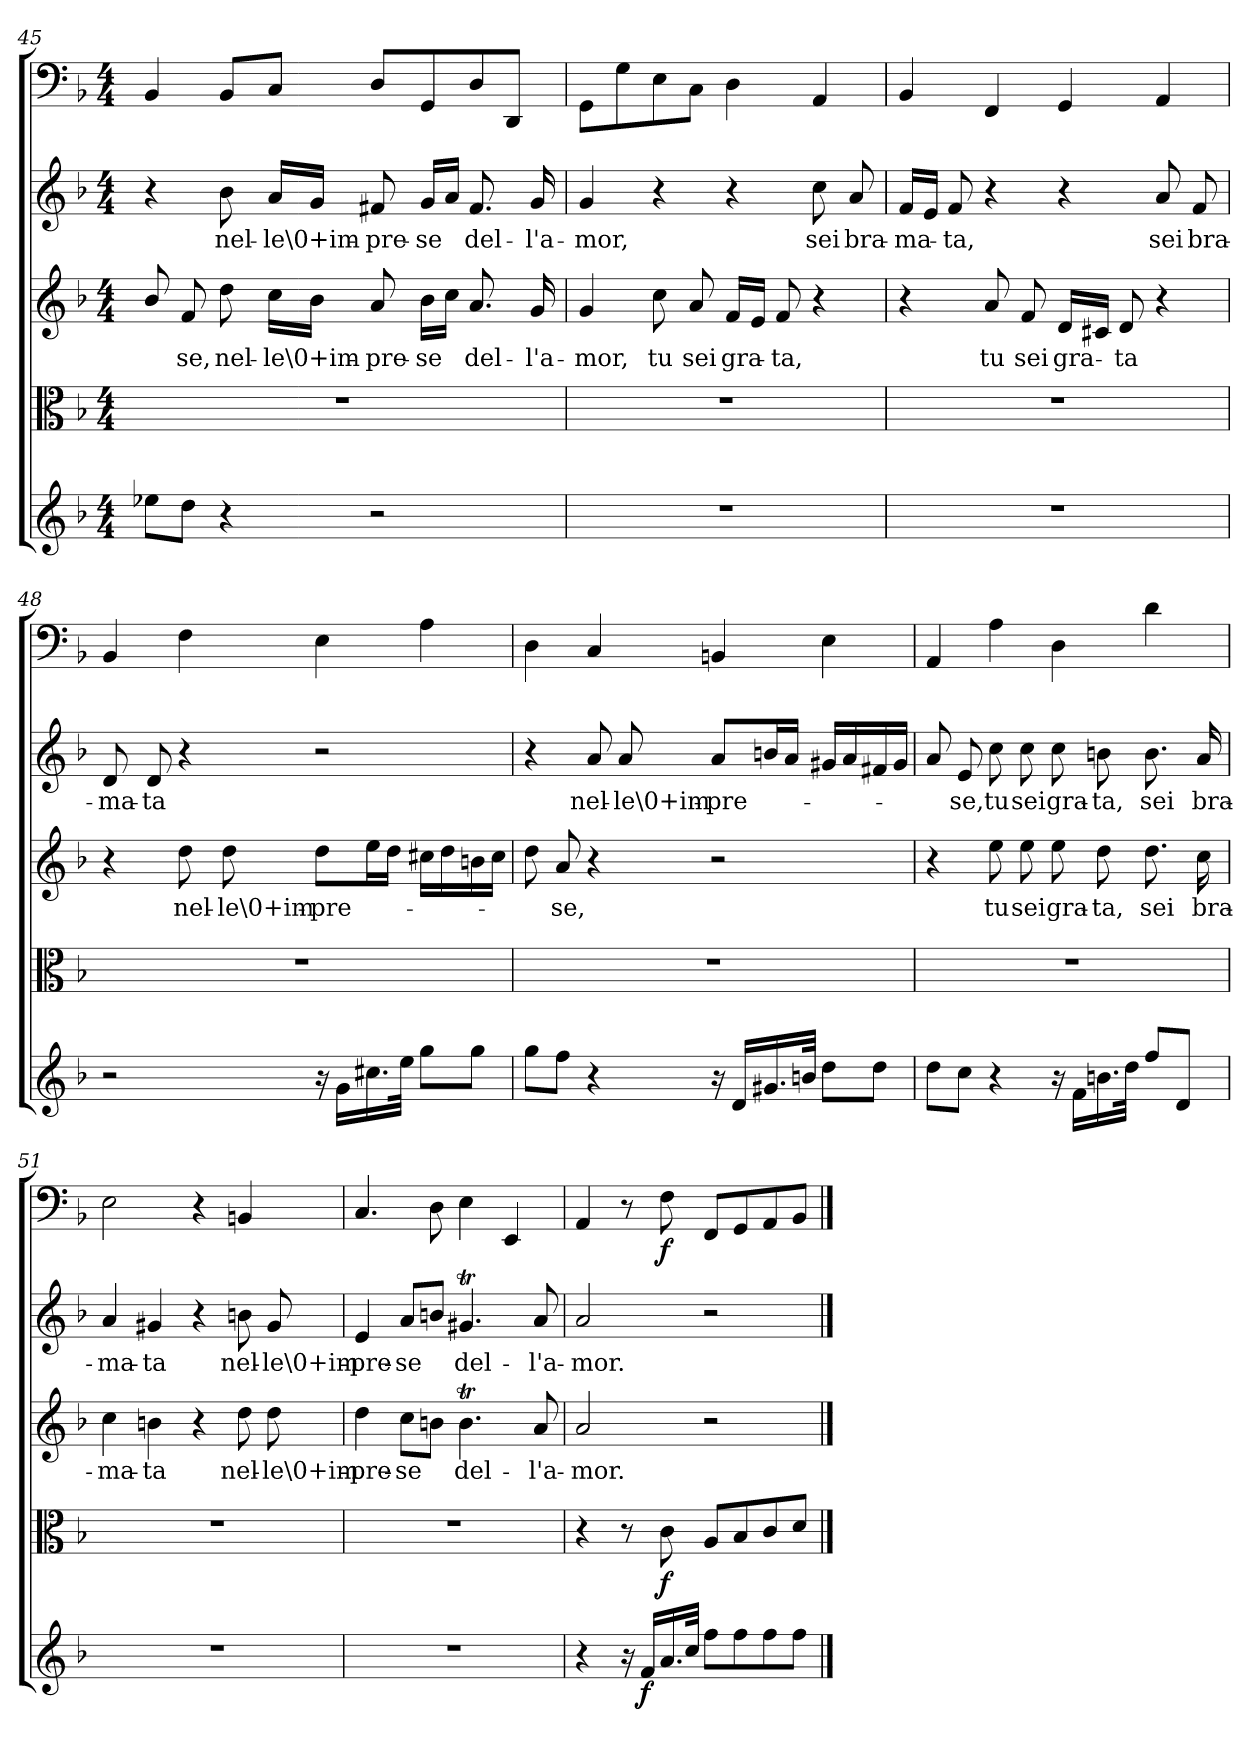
**kern	**dynam	**kern	**dynam	**kern	**text	**kern	**text	**kern	**dynam
*part5	*part5	*part4	*part4	*part3	*part3	*part2	*part2	*part1	*part1
*staff5	*staff5	*staff4	*staff4	*staff3	*staff3	*staff2	*staff2	*staff1	*staff1
*clefG2	*	*clefC3	*	*clefG2	*	*clefG2	*	*clefF4	*
*k[b-]	*	*k[b-]	*	*k[b-]	*	*k[b-]	*	*k[b-]	*
*F:	*	*F:	*	*F:	*	*F:	*	*F:	*
*M4/4	*	*M4/4	*	*M4/4	*	*M4/4	*	*M4/4	*
=45	=45	=45	=45	=45	=45	=45	=45	=45	=45
8ee-X\L	.	1r	.	8b-/	.	4r	.	4BB-/	.
8dd\J	.	.	.	8f/	-se,	.	.	.	.
4r	.	.	.	8dd\	nel-	8b-\	nel-	8BB-/L	.
.	.	.	.	16cc\LL	-le\0+im-	16a/LL	-le\0+im-	8C/J	.
.	.	.	.	16b-\JJ	.	16g/JJ	.	.	.
2r	.	.	.	8a/	-pre-	8f#X/	-pre-	8D/L	.
.	.	.	.	16b-\LL	-se	16g/LL	-se	8GG/	.
.	.	.	.	16cc\JJ	.	16a/JJ	.	.	.
.	.	.	.	8.a/	del-	8.f#/	del-	8D/	.
.	.	.	.	.	.	.	.	8DD/J	.
.	.	.	.	16g/	-l'a-	16g/	-l'a-	.	.
=46	=46	=46	=46	=46	=46	=46	=46	=46	=46
1r	.	1r	.	4g/	-mor,	4g/	-mor,	8GG\L	.
.	.	.	.	.	.	.	.	8G\	.
.	.	.	.	8cc\	tu	4r	.	8E\	.
.	.	.	.	8a/	sei	.	.	8C\J	.
.	.	.	.	16f/LL	gra-	4r	.	4D\	.
.	.	.	.	16e/JJ	.	.	.	.	.
.	.	.	.	8f/	-ta,	.	.	.	.
.	.	.	.	4r	.	8cc\	sei	4AA/	.
.	.	.	.	.	.	8a/	bra-	.	.
=47	=47	=47	=47	=47	=47	=47	=47	=47	=47
1r	.	1r	.	4r	.	16f/LL	-ma-	4BB-/	.
.	.	.	.	.	.	16e/JJ	.	.	.
.	.	.	.	.	.	8f/	-ta,	.	.
.	.	.	.	8a/	tu	4r	.	4FF/	.
.	.	.	.	8f/	sei	.	.	.	.
.	.	.	.	16d/LL	gra-	4r	.	4GG/	.
.	.	.	.	16c#X/JJ	.	.	.	.	.
.	.	.	.	8d/	-ta	.	.	.	.
.	.	.	.	4r	.	8a/	sei	4AA/	.
.	.	.	.	.	.	8f/	bra-	.	.
=48	=48	=48	=48	=48	=48	=48	=48	=48	=48
2r	.	1r	.	4r	.	8d/	-ma-	4BB-/	.
.	.	.	.	.	.	8d/	-ta	.	.
.	.	.	.	8dd\	nel-	4r	.	4F\	.
.	.	.	.	8dd\	-le\0+im-	.	.	.	.
16r	.	.	.	8dd\L	-pre-	2r	.	4E\	.
16g\LL	.	.	.	.	.	.	.	.	.
16.cc#X\	.	.	.	16ee\L	.	.	.	.	.
.	.	.	.	16dd\JJ	.	.	.	.	.
32ee\JJk	.	.	.	.	.	.	.	.	.
8gg\L	.	.	.	16cc#X\LL	.	.	.	4A\	.
.	.	.	.	16dd\	.	.	.	.	.
8gg\J	.	.	.	16bn\	.	.	.	.	.
.	.	.	.	16cc#\JJ	.	.	.	.	.
=49	=49	=49	=49	=49	=49	=49	=49	=49	=49
8gg\L	.	1r	.	8dd\	.	4r	.	4D\	.
8ff\J	.	.	.	8a/	-se,	.	.	.	.
4r	.	.	.	4r	.	8a/	nel-	4C/	.
.	.	.	.	.	.	8a/	-le\0+im-	.	.
16r	.	.	.	2r	.	8a/L	-pre-	4BBn/	.
16d/LL	.	.	.	.	.	.	.	.	.
16.g#X/	.	.	.	.	.	16bn/L	.	.	.
.	.	.	.	.	.	16a/JJ	.	.	.
32bn/JJk	.	.	.	.	.	.	.	.	.
8dd\L	.	.	.	.	.	16g#X/LL	.	4E\	.
.	.	.	.	.	.	16a/	.	.	.
8dd\J	.	.	.	.	.	16f#X/	.	.	.
.	.	.	.	.	.	16g#/JJ	.	.	.
=50	=50	=50	=50	=50	=50	=50	=50	=50	=50
8dd\L	.	1r	.	4r	.	8a/	.	4AA/	.
8cc\J	.	.	.	.	.	8e/	-se,	.	.
4r	.	.	.	8ee\	tu	8cc\	tu	4A\	.
.	.	.	.	8ee\	sei	8cc\	sei	.	.
16r	.	.	.	8ee\	gra-	8cc\	gra-	4D\	.
16f\LL	.	.	.	.	.	.	.	.	.
16.bn\	.	.	.	8dd\	-ta,	8bn\	-ta,	.	.
32dd\JJk	.	.	.	.	.	.	.	.	.
8ff/L	.	.	.	8.dd\	sei	8.b\	sei	4d\	.
8d/J	.	.	.	.	.	.	.	.	.
.	.	.	.	16cc\	bra-	16a/	bra-	.	.
=51	=51	=51	=51	=51	=51	=51	=51	=51	=51
1r	.	1r	.	4cc\	-ma-	4a/	-ma-	2E\	.
.	.	.	.	4bn\	-ta	4g#X/	-ta	.	.
.	.	.	.	4r	.	4r	.	4r	.
.	.	.	.	8dd\	nel-	8bn\	nel-	4BBn/	.
.	.	.	.	8dd\	-le\0+im-	8g#/	-le\0+im-	.	.
=52	=52	=52	=52	=52	=52	=52	=52	=52	=52
1r	.	1r	.	4dd\	-pre-	4e/	-pre-	4.C/	.
.	.	.	.	8cc\L	-se	8a/L	-se	.	.
.	.	.	.	8bn\J	.	8bn/J	.	8D\	.
.	.	.	.	4.bt\	del-	4.g#Xt/	del-	4E\	.
.	.	.	.	.	.	.	.	4EE/	.
.	.	.	.	8a/	-l'a-	8a/	-l'a-	.	.
=53	=53	=53	=53	=53	=53	=53	=53	=53	=53
4r	.	4r	.	2a/	-mor.	2a/	-mor.	4AA/	.
16r	.	8r	.	.	.	.	.	8r	.
16f/LL	f	.	.	.	.	.	.	.	.
16.a/	.	8c\	f	.	.	.	.	8F\	f
32cc/JJk	.	.	.	.	.	.	.	.	.
8ff\L	.	8A/L	.	2r	.	2r	.	8FF/L	.
8ff\	.	8B-/	.	.	.	.	.	8GG/	.
8ff\	.	8c/	.	.	.	.	.	8AA/	.
8ff\J	.	8d/J	.	.	.	.	.	8BB-/J	.
==	==	==	==	==	==	==	==	==	==
*-	*-	*-	*-	*-	*-	*-	*-	*-	*-
